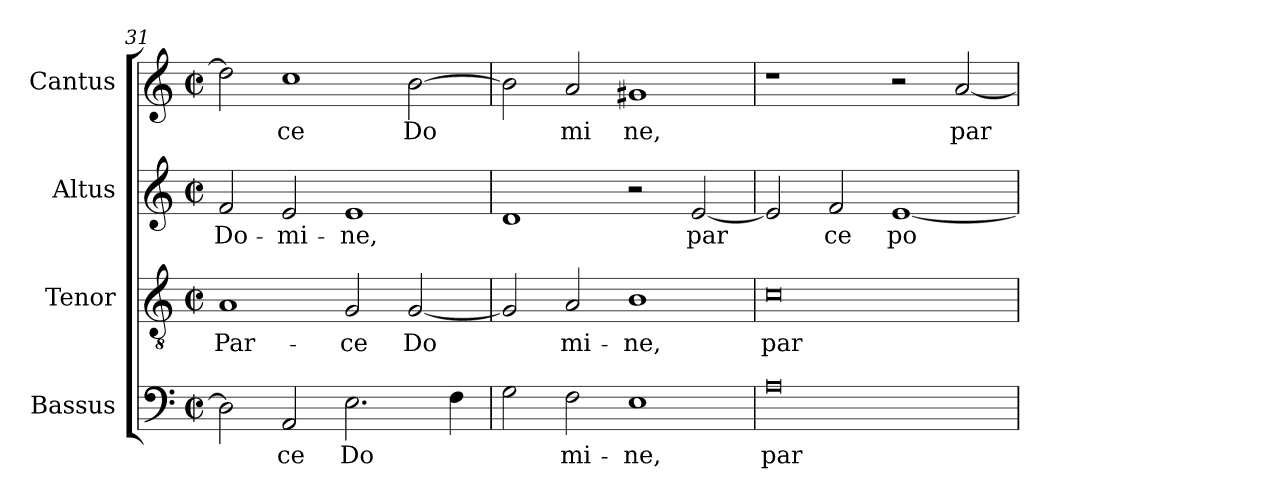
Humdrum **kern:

**kern	**text	**kern	**text	**kern	**text	**kern	**text
*part4	*part4	*part3	*part3	*part2	*part2	*part1	*part1
*staff4	*staff4	*staff3	*staff3	*staff2	*staff2	*staff1	*staff1
*I"Bassus	*	*I"Tenor	*	*I"Altus	*	*I"Cantus	*
*clefF4	*	*clefGv2	*	*clefG2	*	*clefG2	*
*k[]	*	*k[]	*	*k[]	*	*k[]	*
*C:	*	*C:	*	*C:	*	*C:	*
*M2/2	*	*M2/2	*	*M2/2	*	*M2/2	*
*met(c|)	*	*met(c|)	*	*met(c|)	*	*met(c|)	*
=31	=31	=31	=31	=31	=31	=31	=31
!	!LO:LY:b:cj	!	!LO:LY:b:cj	!	!LO:LY:b:cj	!	!LO:LY:b:cj
2D\]	--	1A	Par-	2f/	Do-	2dd\]	.
!	!LO:LY:b:cj	!	!	!	!LO:LY:b:cj	!	!LO:LY:b:cj
2AA/	-ce	.	.	2e/	-mi-	1cc	ce
!	!LO:LY:b:cj	!	!LO:LY:b:cj	!	!LO:LY:b:cj	!	!
2.E\	Do-	2G/	-ce	1e	-ne,	.	.
!	!	!	!LO:LY:b:cj	!	!	!	!LO:LY:b:cj
.	.	[<2G/	Do-	.	.	[>2b\	Do
!	!LO:LY:b:cj	!	!	!	!	!	!
4F\	--	.	.	.	.	.	.
=32	=32	=32	=32	=32	=32	=32	=32
!	!LO:LY:b:cj	!	!LO:LY:b:cj	!	!LO:LY:b:cj	!	!LO:LY:b:cj
2G\	--	2G/]	--	1d	.	2b\]	.
!	!LO:LY:b:cj	!	!LO:LY:b:cj	!	!	!	!LO:LY:b:cj
2F\	-mi-	2A/	-mi-	.	.	2a/	mi
!	!LO:LY:b:cj	!	!LO:LY:b:cj	!	!	!	!LO:LY:b:cj
1E	-ne,	1B	-ne,	2r	.	1g#X	ne,
!	!	!	!	!	!LO:LY:b:cj	!	!
.	.	.	.	[>2e/	par-	.	.
!!LO:PB:g=z
=33	=33	=33	=33	=33	=33	=33	=33
!	!LO:LY:b:cj	!	!LO:LY:b:cj	!	!LO:LY:b:cj	!	!
0A	par	0c	par-	2e/]	--	1r	.
!	!	!	!	!	!LO:LY:b:cj	!	!
.	.	.	.	2f/	-ce	.	.
!	!	!	!	!	!LO:LY:b:cj	!	!
.	.	.	.	[<1e	po-	2r	.
!	!	!	!	!	!	!	!LO:LY:b:cj
.	.	.	.	.	.	[<2a/	par
=	=	=	=	=	=	=	=
*-	*-	*-	*-	*-	*-	*-	*-
